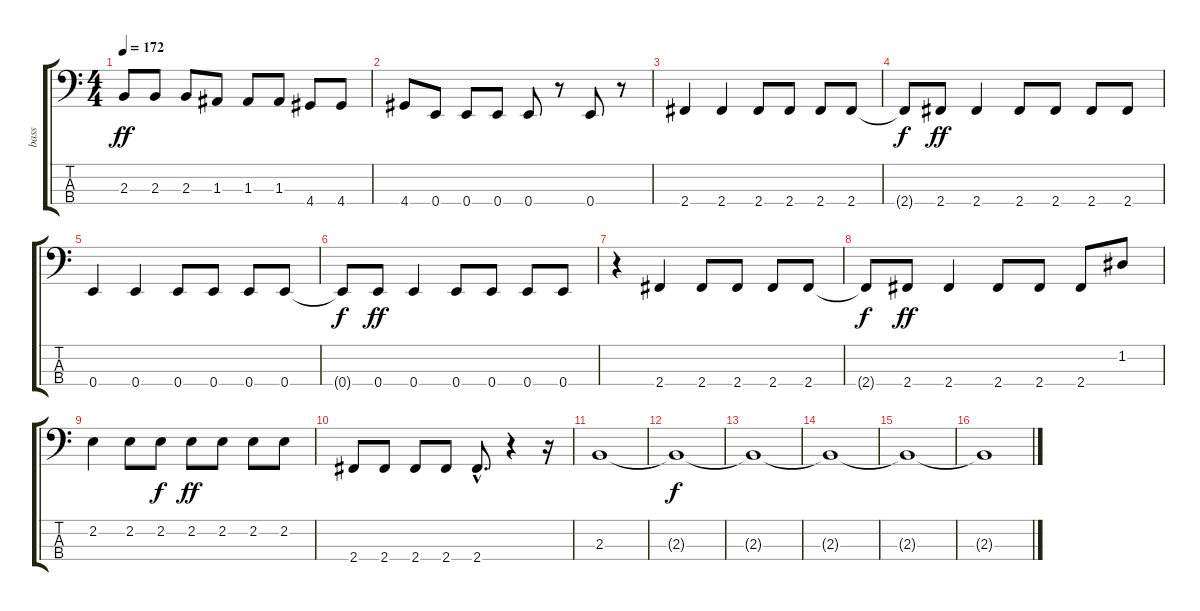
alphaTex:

\track ("bass" "bass") {instrument electricbassfinger}
\staff {score tabs}
\tuning (G2 D2 A1 E1) {hide}
\ts (4 4)
\tempo 172
\clef f4
\ks c
2.3.8{dy ff} 2.3.8 2.3.8 1.3.8 1.3.8 1.3.8 4.4.8 4.4.8 |
4.4.8 0.4.8 0.4.8 0.4.8 0.4.8 r.8 0.4.8 r.8 |
2.4.4 2.4.4 2.4.8 2.4.8 2.4.8 2.4.8 |
2.4{t}.8{dy f} 2.4.8{dy ff} 2.4.4 2.4.8 2.4.8 2.4.8 2.4.8 |
0.4.4 0.4.4 0.4.8 0.4.8 0.4.8 0.4.8 |
0.4{t}.8{dy f} 0.4.8{dy ff} 0.4.4 0.4.8 0.4.8 0.4.8 0.4.8 |
r.4 2.4.4 2.4.8 2.4.8 2.4.8 2.4.8 |
2.4{t}.8{dy f} 2.4.8{dy ff} 2.4.4 2.4.8 2.4.8 2.4.8 1.2.8 |
2.2.4 2.2.8 2.2.8{dy f} 2.2.8{dy ff} 2.2.8 2.2.8 2.2.8 |
2.4.8 2.4.8 2.4.8 2.4.8 2.4{hac}.8{d} r.4 r.16 |
2.3.1 |
2.3{t}.1{dy f} |
2.3{t}.1 |
2.3{t}.1 |
2.3{t}.1 |
2.3{t}.1
